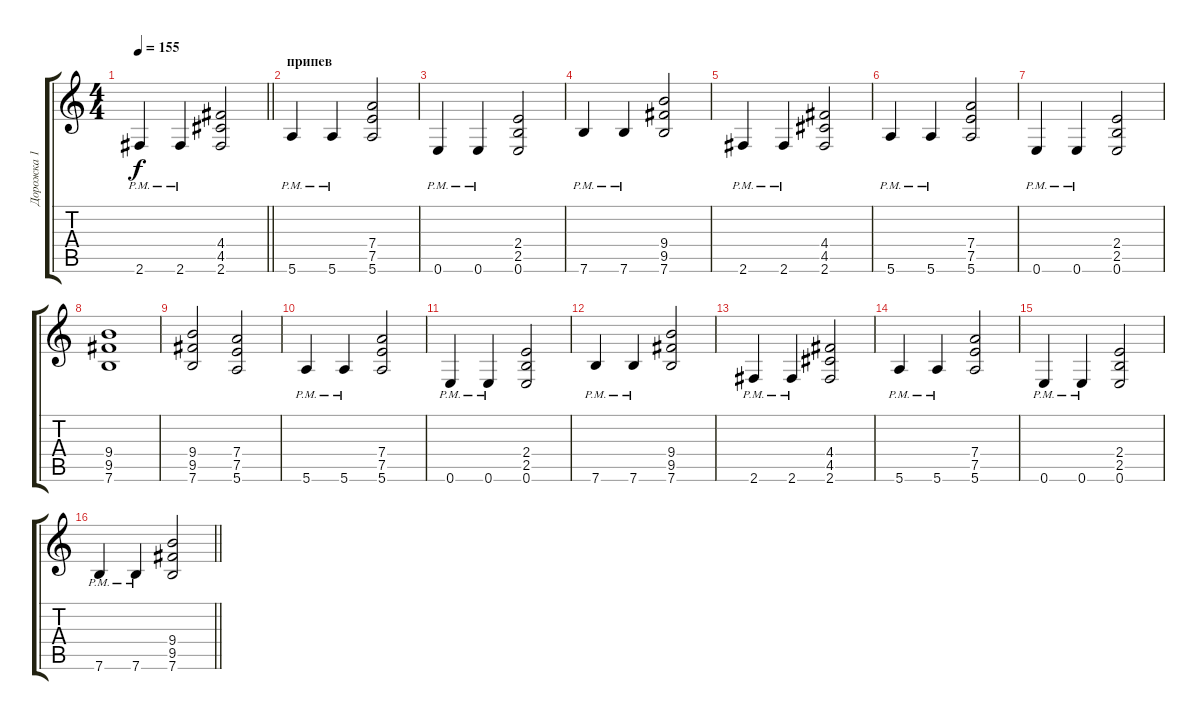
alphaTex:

\track ("Дорожка 1" "Дорожка 1") {instrument acousticguitarnylon}
\staff {score tabs}
\tuning (E4 B3 G3 D3 A2 E2) {hide}
\ts (4 4)
\tempo 155
\clef g2
\barLineRight lightlight
\ks c
2.6{pm}.4{dy f} 2.6{pm}.4 (4.4 4.5 2.6).2 |
\section ("" "припев")
5.6{pm}.4{volume 16 instrument distortionguitar} 5.6{pm}.4 (7.4 7.5 5.6).2 |
0.6{pm}.4 0.6{pm}.4 (2.4 2.5 0.6).2 |
7.6{pm}.4 7.6{pm}.4 (9.4 9.5 7.6).2 |
2.6{pm}.4 2.6{pm}.4 (4.4 4.5 2.6).2 |
5.6{pm}.4{volume 16 instrument distortionguitar} 5.6{pm}.4 (7.4 7.5 5.6).2 |
0.6{pm}.4 0.6{pm}.4 (2.4 2.5 0.6).2 |
(9.4 9.5 7.6).1 |
(9.4 9.5 7.6).2 (7.4 7.5 5.6).2 |
5.6{pm}.4{volume 16 instrument distortionguitar} 5.6{pm}.4 (7.4 7.5 5.6).2 |
0.6{pm}.4 0.6{pm}.4 (2.4 2.5 0.6).2 |
7.6{pm}.4 7.6{pm}.4 (9.4 9.5 7.6).2 |
2.6{pm}.4 2.6{pm}.4 (4.4 4.5 2.6).2 |
5.6{pm}.4{volume 16 instrument distortionguitar} 5.6{pm}.4 (7.4 7.5 5.6).2 |
0.6{pm}.4 0.6{pm}.4 (2.4 2.5 0.6).2 |
\barLineRight lightlight
7.6{pm}.4 7.6{pm}.4 (9.4 9.5 7.6).2
